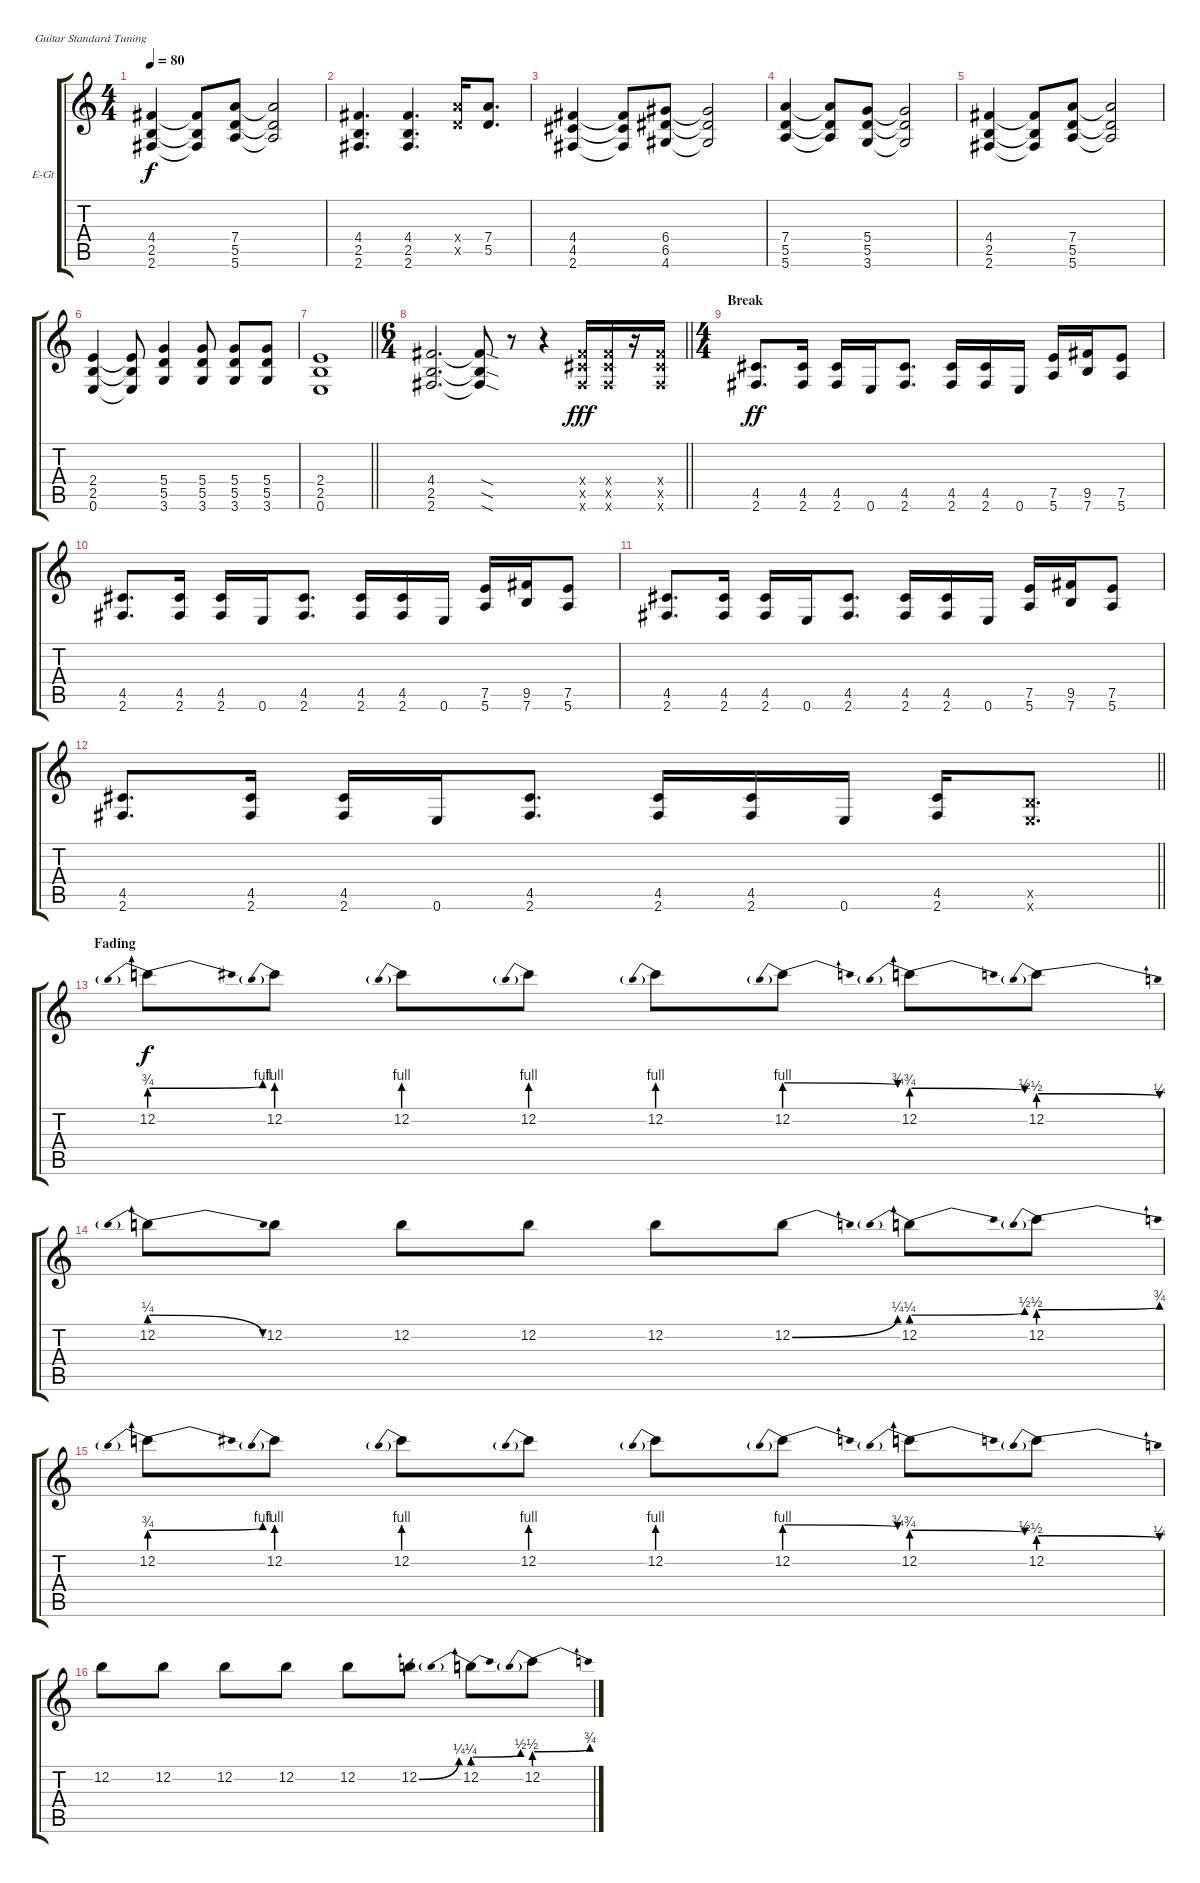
\bracketExtendMode groupsimilarinstruments
\firstSystemTrackNameOrientation horizontal
\otherSystemsTrackNameOrientation horizontal
\track ("Echo" "E-Gt") {instrument distortionguitar}
\staff {score tabs}
\tuning (E4 B3 G3 D3 A2 E2)
\ts (4 4)
\tempo 80
\clef g2
\ks c
(4.4 2.5 2.6).4{dy f} (4.4{t} 2.5{t} 2.6{t}).8 (7.4 5.5 5.6).8 (7.4{t} 5.5{t} 5.6{t}).2 |
(4.4 2.5 2.6).4{d} (4.4 2.5 2.6).4{d} (7.4{x} 5.5{x}).16 (7.4 5.5).8{d} |
(4.4 4.5 2.6).4 (4.4{t} 4.5{t} 2.6{t}).8 (6.4 6.5 4.6).8 (6.4{t} 6.5{t} 4.6{t}).2 |
(7.4 5.5 5.6).4 (7.4{t} 5.5{t} 5.6{t}).8 (5.4 5.5 3.6).8 (5.4{t} 5.5{t} 3.6{t}).2 |
(4.4 2.5 2.6).4 (4.4{t} 2.5{t} 2.6{t}).8 (7.4 5.5 5.6).8 (7.4{t} 5.5{t} 5.6{t}).2 |
(2.4 2.5 0.6).4 (2.4{t} 2.5{t} 0.6{t}).8 (5.4 5.5 3.6).4 (5.4 5.5 3.6).8 (5.4 5.5 3.6).8 (5.4 5.5 3.6).8 |
\barLineRight lightlight
(2.4 2.5 0.6).1 |
\ts (6 4)
\beaming (8 6 6)
\barLineRight lightlight
(4.4 2.5 2.6).2{d} (4.4{sod t} 2.5{sod t} 2.6{sod t}).8 r.8 r.4 (4.4{x} 4.5{x} 2.6{x}).16{dy fff} (4.4{x} 4.5{x} 2.6{x}).16 r.16 (4.4{x} 4.5{x} 2.6{x}).16 |
\ts (4 4)
\beaming (8 2 2 2 2)
\section ("" "Break")
(4.5 2.6).8{d dy ff} (4.5 2.6).16 (4.5 2.6).16 0.6.16 (4.5 2.6).8{d} (4.5 2.6).16 (4.5 2.6).16 0.6.16 (7.5 5.6).16 (9.5 7.6).16 (7.5 5.6).8 |
(4.5 2.6).8{d} (4.5 2.6).16 (4.5 2.6).16 0.6.16 (4.5 2.6).8{d} (4.5 2.6).16 (4.5 2.6).16 0.6.16 (7.5 5.6).16 (9.5 7.6).16 (7.5 5.6).8 |
(4.5 2.6).8{d} (4.5 2.6).16 (4.5 2.6).16 0.6.16 (4.5 2.6).8{d} (4.5 2.6).16 (4.5 2.6).16 0.6.16 (7.5 5.6).16 (9.5 7.6).16 (7.5 5.6).8 |
\barLineRight lightlight
(4.5 2.6).8{d} (4.5 2.6).16 (4.5 2.6).16 0.6.16 (4.5 2.6).8{d} (4.5 2.6).16 (4.5 2.6).16 0.6.16 (4.5 2.6).16 (2.5{x} 0.6{x}).8{d} |
\section ("" "Fading")
12.2{be (prebendbend 0 3 60 4)}.8{dy f} 12.2{be (prebend 0 4 60 4)}.8 12.2{be (prebend 0 4 60 4)}.8 12.2{be (prebend 0 4 60 4)}.8 12.2{be (prebend 0 4 60 4)}.8 12.2{be (prebendrelease 0 4 60 3)}.8 12.2{be (prebendrelease 0 3 60 2)}.8 12.2{be (prebendrelease 0 2 60 1)}.8 |
12.2{be (prebendrelease 0 1 60 0)}.8 12.2{be (hold 0 0 60 0)}.8 12.2.8 12.2.8 12.2.8 12.2{be (bend 0 0 60 1)}.8 12.2{be (prebendbend 0 1 60 2)}.8 12.2{be (prebendbend 0 2 60 3)}.8 |
12.2{be (prebendbend 0 3 60 4)}.8 12.2{be (prebend 0 4 60 4)}.8 12.2{be (prebend 0 4 60 4)}.8 12.2{be (prebend 0 4 60 4)}.8 12.2{be (prebend 0 4 60 4)}.8 12.2{be (prebendrelease 0 4 60 3)}.8 12.2{be (prebendrelease 0 3 60 2)}.8 12.2{be (prebendrelease 0 2 60 1)}.8 |
12.2.8 12.2.8 12.2.8 12.2.8 12.2.8 12.2{be (bend 0 0 60 1)}.8 12.2{be (prebendbend 0 1 60 2)}.8 12.2{be (prebendbend 0 2 60 3)}.8
